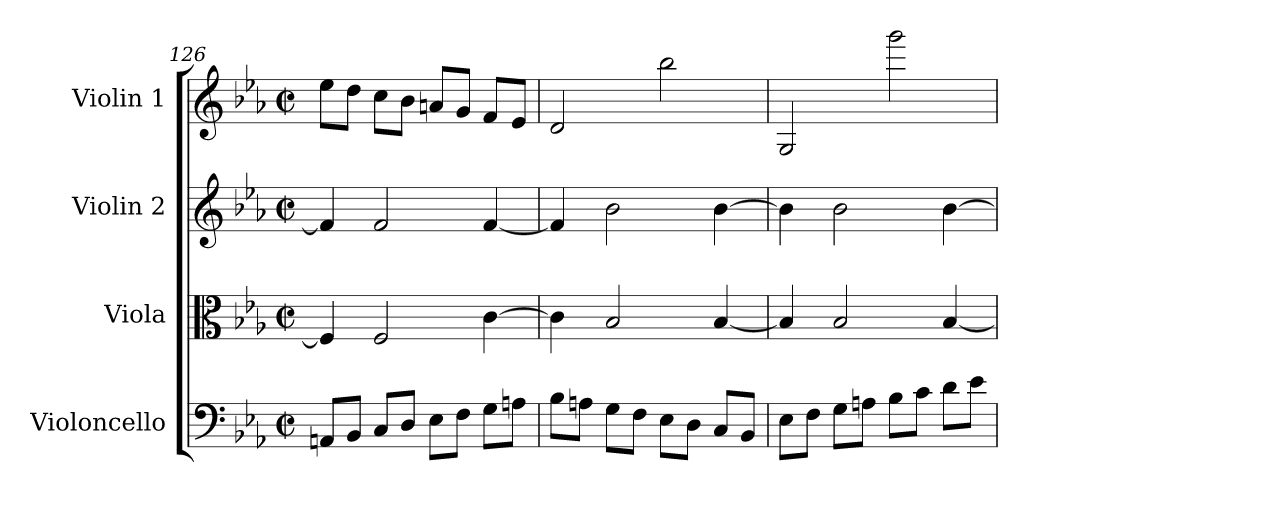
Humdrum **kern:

**kern	**kern	**kern	**kern
*part4	*part3	*part2	*part1
*staff4	*staff3	*staff2	*staff1
*I"Violoncello	*I"Viola	*I"Violin 2	*I"Violin 1
*I'Vc	*I'Vla	*I'Vln	*I'Vln
*clefF4	*clefC3	*clefG2	*clefG2
*k[b-e-a-]	*k[b-e-a-]	*k[b-e-a-]	*k[b-e-a-]
*M2/2	*M2/2	*M2/2	*M2/2
*met(c|)	*met(c|)	*met(c|)	*met(c|)
=126	=126	=126	=126
8AAn/L	4F/]	4f/]	8ee-\L
8BB-/J	.	.	8dd\J
8C/L	2F/	2f/	8cc\L
8D/J	.	.	8b-\J
8E-\L	.	.	8an/L
8F\J	.	.	8g/J
8G\L	[4c\	[4f/	8f/L
8An\J	.	.	8e-/J
=127	=127	=127	=127
8B-\L	4c\]	4f/]	2d/
8An\J	.	.	.
8G\L	2B-/	2b-\	.
8F\J	.	.	.
8E-\L	.	.	2bb-\
8D\J	.	.	.
8C/L	[4B-/	[4b-\	.
8BB-/J	.	.	.
!!LO:PB:g=z
=128	=128	=128	=128
8E-\L	4B-/]	4b-\]	2G/
8F\J	.	.	.
8G\L	2B-/	2b-\	.
8An\J	.	.	.
8B-\L	.	.	2ggg\
8c\J	.	.	.
8d\L	[4B-/	[4b-\	.
8e-\J	.	.	.
=	=	=	=
*-	*-	*-	*-
